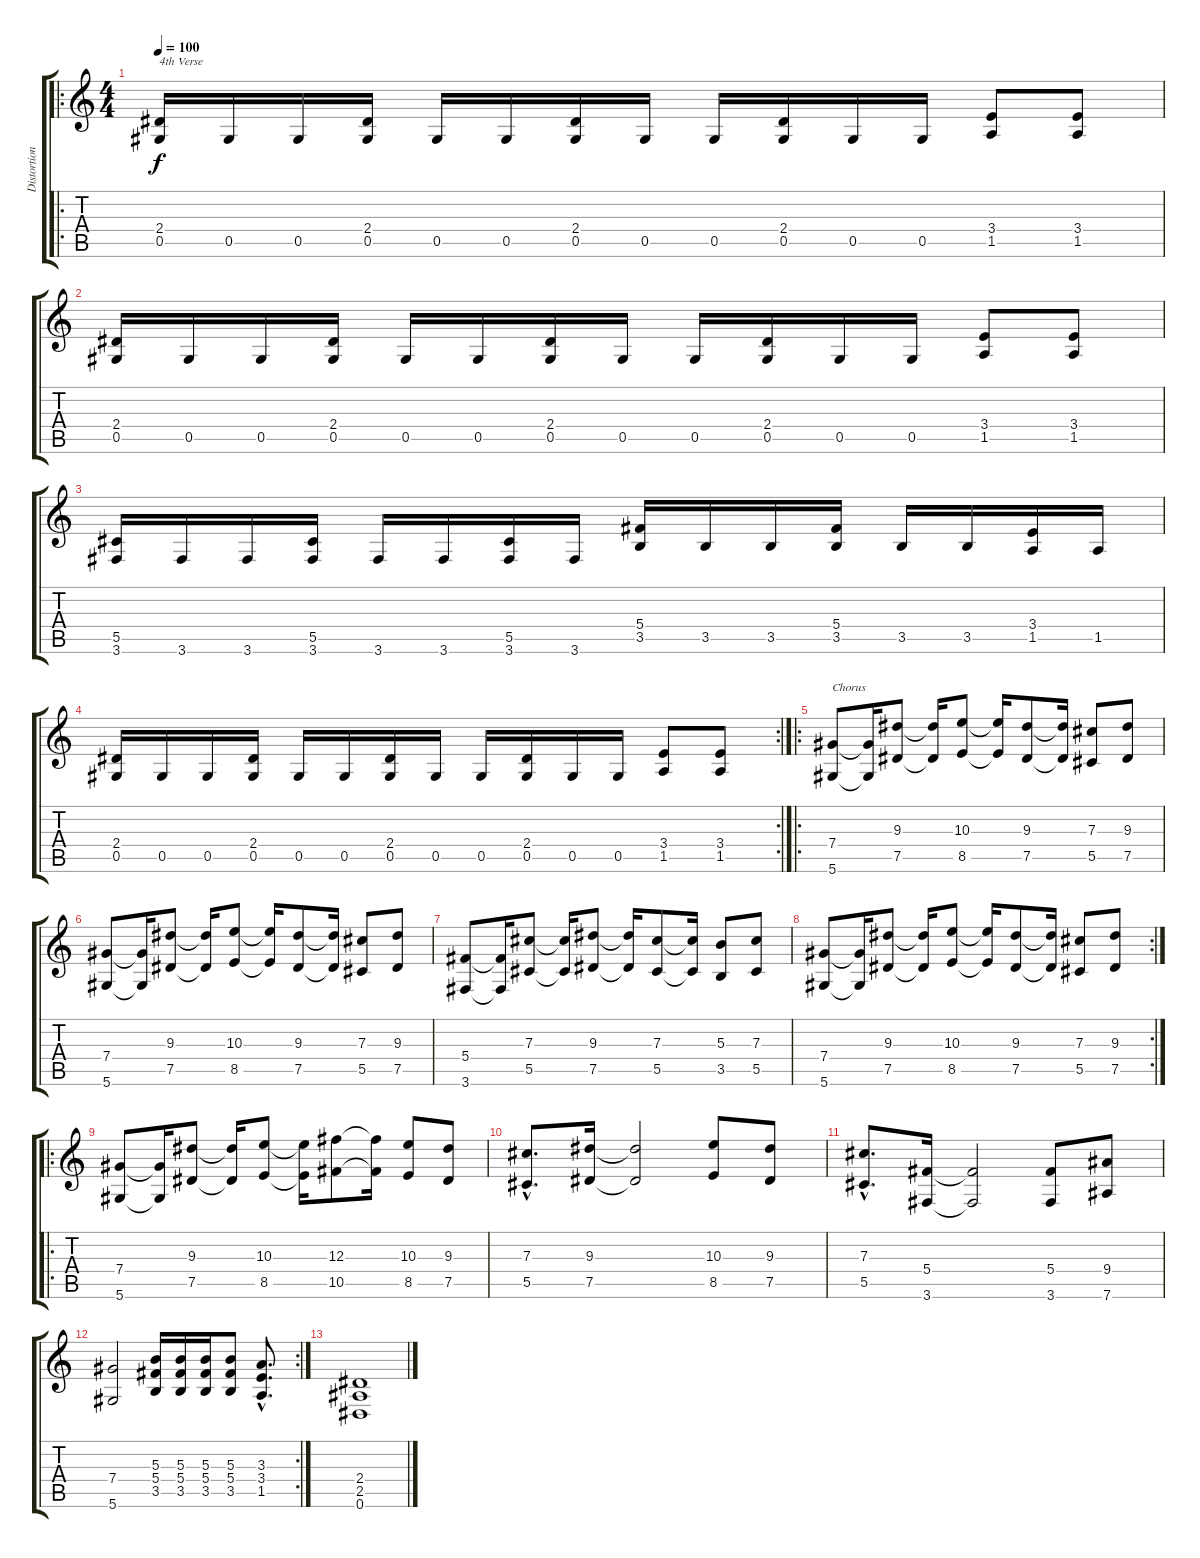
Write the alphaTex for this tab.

\track ("Distortion Guitar I" "Distortion") {instrument distortionguitar}
\staff {score tabs}
\tuning (Eb4 Bb3 Gb3 Db3 Ab2 Eb2) {hide}
\ro
\ts (4 4)
\tempo 100
\clef g2
\ks c
(2.4 0.5).16{txt "4th Verse" dy f} 0.5.16 0.5.16 (2.4 0.5).16 0.5.16 0.5.16 (2.4 0.5).16 0.5.16 0.5.16 (2.4 0.5).16 0.5.16 0.5.16 (3.4 1.5).8 (3.4 1.5).8 |
(2.4 0.5).16 0.5.16 0.5.16 (2.4 0.5).16 0.5.16 0.5.16 (2.4 0.5).16 0.5.16 0.5.16 (2.4 0.5).16 0.5.16 0.5.16 (3.4 1.5).8 (3.4 1.5).8 |
(5.5 3.6).16 3.6.16 3.6.16 (5.5 3.6).16 3.6.16 3.6.16 (5.5 3.6).16 3.6.16 (5.4 3.5).16 3.5.16 3.5.16 (5.4 3.5).16 3.5.16 3.5.16 (3.4 1.5).16 1.5.16 |
\rc 2
(2.4 0.5).16 0.5.16 0.5.16 (2.4 0.5).16 0.5.16 0.5.16 (2.4 0.5).16 0.5.16 0.5.16 (2.4 0.5).16 0.5.16 0.5.16 (3.4 1.5).8 (3.4 1.5).8 |
\ro
(7.4 5.6).8{txt "Chorus"} (7.4{t} 5.6{t}).16 (9.3 7.5).8 (9.3{t} 7.5{t}).16 (10.3 8.5).8 (10.3{t} 8.5{t}).16 (9.3 7.5).8 (9.3{t} 7.5{t}).16 (7.3 5.5).8 (9.3 7.5).8 |
(7.4 5.6).8 (7.4{t} 5.6{t}).16 (9.3 7.5).8 (9.3{t} 7.5{t}).16 (10.3 8.5).8 (10.3{t} 8.5{t}).16 (9.3 7.5).8 (9.3{t} 7.5{t}).16 (7.3 5.5).8 (9.3 7.5).8 |
(5.4 3.6).8 (5.4{t} 3.6{t}).16 (7.3 5.5).8 (7.3{t} 5.5{t}).16 (9.3 7.5).8 (9.3{t} 7.5{t}).16 (7.3 5.5).8 (7.3{t} 5.5{t}).16 (5.3 3.5).8 (7.3 5.5).8 |
\rc 2
(7.4 5.6).8 (7.4{t} 5.6{t}).16 (9.3 7.5).8 (9.3{t} 7.5{t}).16 (10.3 8.5).8 (10.3{t} 8.5{t}).16 (9.3 7.5).8 (9.3{t} 7.5{t}).16 (7.3 5.5).8 (9.3 7.5).8 |
\ro
(7.4 5.6).8 (7.4{t} 5.6{t}).16 (9.3 7.5).8 (9.3{t} 7.5{t}).16 (10.3 8.5).8 (10.3{t} 8.5{t}).16 (12.3 10.5).8 (12.3{t} 10.5{t}).16 (10.3 8.5).8 (9.3 7.5).8 |
(7.3{hac} 5.5{hac}).8{d} (9.3 7.5).16 (9.3{t} 7.5{t}).2 (10.3 8.5).8 (9.3 7.5).8 |
(7.3{hac} 5.5{hac}).8{d} (5.4 3.6).16 (5.4{t} 3.6{t}).2 (5.4 3.6).8 (9.4 7.6).8 |
\rc 2
(7.4 5.6).2 (5.3 5.4 3.5).16 (5.3 5.4 3.5).16 (5.3 5.4 3.5).16 (5.3 5.4 3.5).8 (3.3{hac} 3.4{hac} 1.5{hac}).8{d} |
(2.4 2.5 0.6).1
